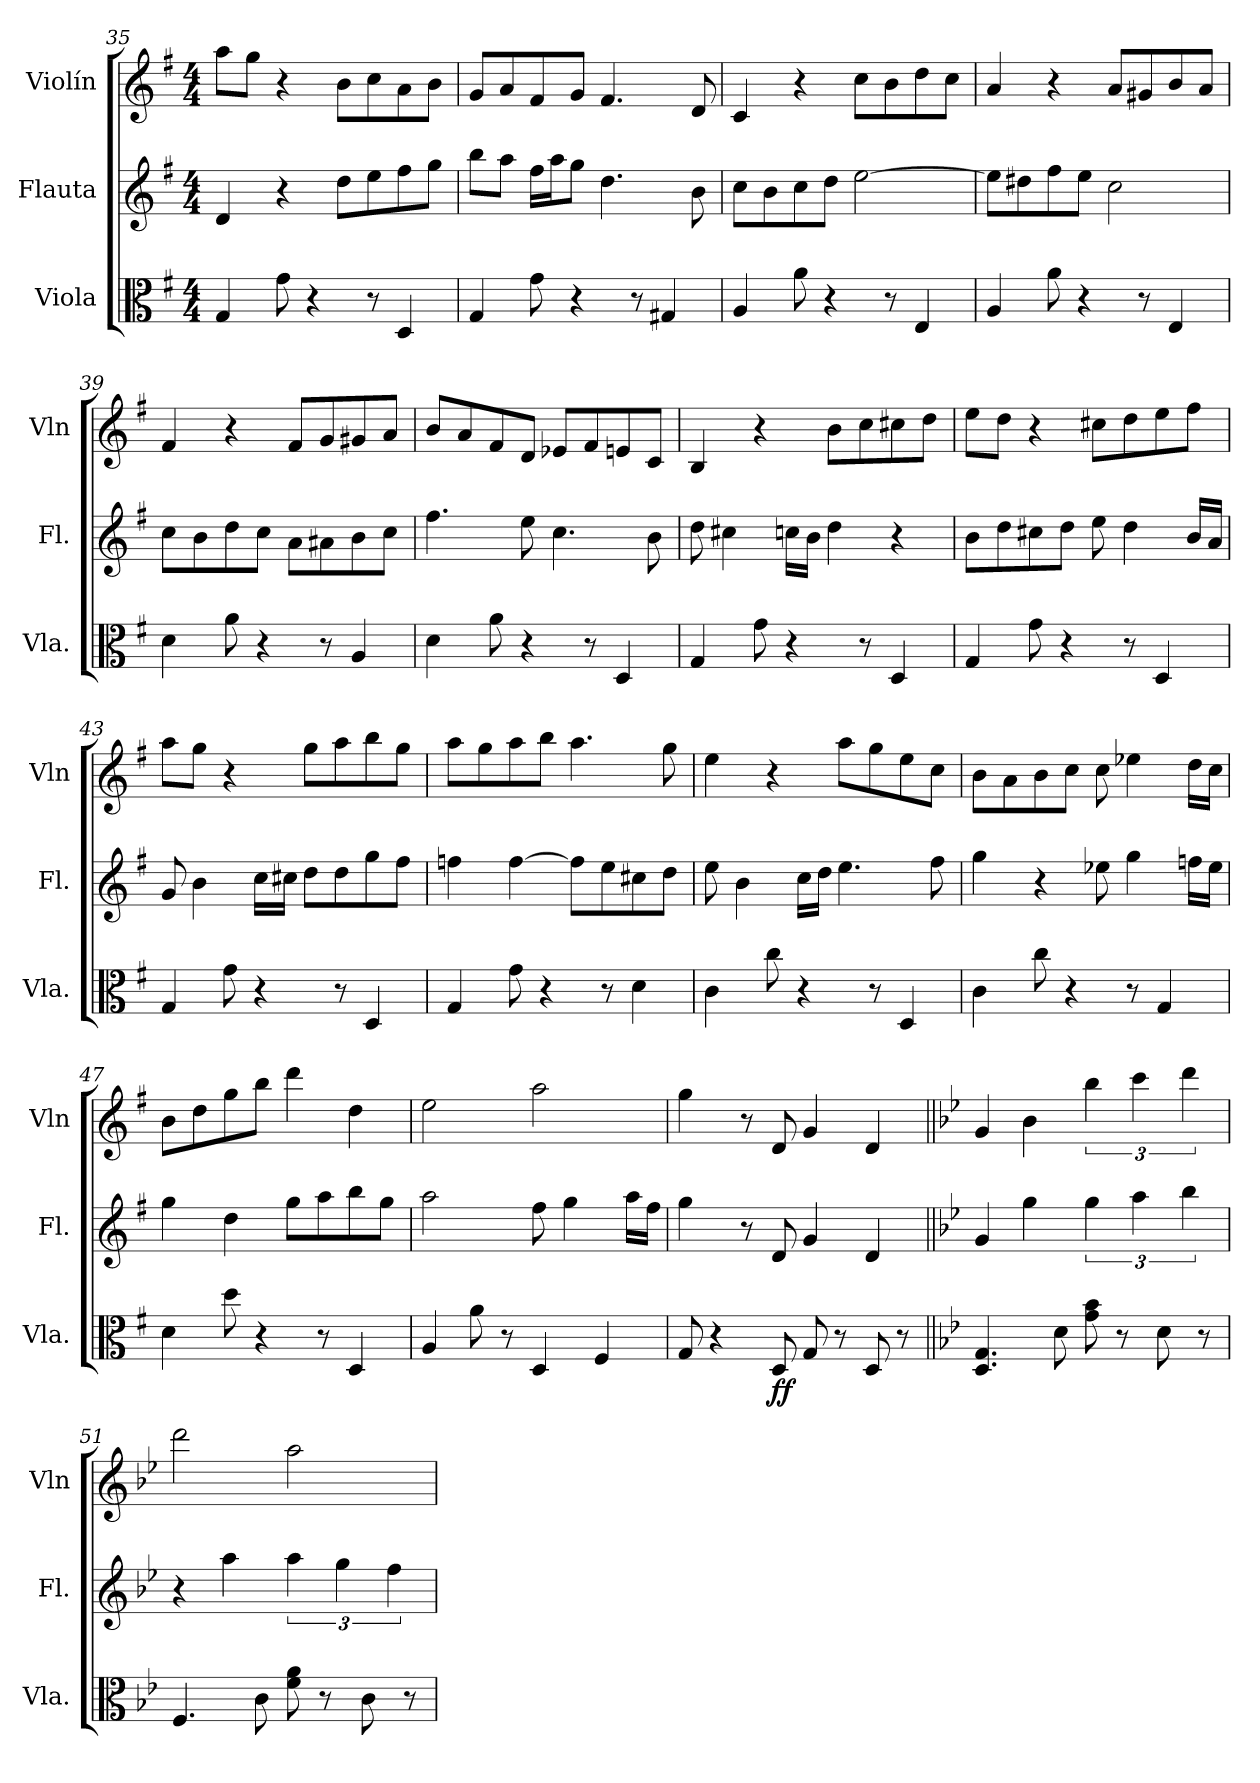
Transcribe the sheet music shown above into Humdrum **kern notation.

**kern	**dynam	**kern	**kern
*part3	*part3	*part2	*part1
*staff3	*staff3	*staff2	*staff1
*I"Viola	*	*I"Flauta	*I"Violín
*I'Vla.	*	*I'Fl.	*I'Vln
*clefC3	*	*clefG2	*clefG2
*k[f#]	*	*k[f#]	*k[f#]
*M4/4	*	*M4/4	*M4/4
=35	=35	=35	=35
4G/	.	4d/	8aa\L
.	.	.	8gg\J
8g\	.	4r	4r
4r	.	.	.
.	.	8dd\L	8b\L
8r	.	8ee\	8cc\
4D/	.	8ff#\	8a\
.	.	8gg\J	8b\J
=36	=36	=36	=36
4G/	.	8bb\L	8g/L
.	.	8aa\J	8a/
8g\	.	16ff#\LL	8f#/
.	.	16aa\J	.
4r	.	8gg\J	8g/J
.	.	4.dd\	4.f#/
8r	.	.	.
4G#X/	.	.	.
.	.	8b\	8d/
!!LO:PB:g=z
=37	=37	=37	=37
4A/	.	8cc\L	4c/
.	.	8b\	.
8a\	.	8cc\	4r
4r	.	8dd\J	.
.	.	[2ee\	8cc\L
8r	.	.	8b\
4E/	.	.	8dd\
.	.	.	8cc\J
=38	=38	=38	=38
4A/	.	8ee\L]	4a/
.	.	8dd#X\	.
8a\	.	8ff#\	4r
4r	.	8ee\J	.
.	.	2cc\	8a/L
8r	.	.	8g#X/
4E/	.	.	8b/
.	.	.	8a/J
=39	=39	=39	=39
4d\	.	8cc\L	4f#/
.	.	8b\	.
8a\	.	8dd\	4r
4r	.	8cc\J	.
.	.	8a\L	8f#/L
8r	.	8a#X\	8g/
4A/	.	8b\	8g#X/
.	.	8cc\J	8a/J
=40	=40	=40	=40
4d\	.	4.ff#\	8b/L
.	.	.	8a/
8a\	.	.	8f#/
4r	.	8ee\	8d/J
.	.	4.cc\	8e-X/L
8r	.	.	8f#/
4D/	.	.	8en/
.	.	8b\	8c/J
!!LO:LB:g=z
=41	=41	=41	=41
4G/	.	8dd\	4B/
.	.	4cc#X\	.
8g\	.	.	4r
4r	.	16ccn\LL	.
.	.	16b\JJ	.
.	.	4dd\	8b\L
8r	.	.	8cc\
4D/	.	4r	8cc#X\
.	.	.	8dd\J
=42	=42	=42	=42
4G/	.	8b\L	8ee\L
.	.	8dd\	8dd\J
8g\	.	8cc#X\	4r
4r	.	8dd\J	.
.	.	8ee\	8cc#X\L
8r	.	4dd\	8dd\
4D/	.	.	8ee\
.	.	16b/LL	8ff#\J
.	.	16a/JJ	.
=43	=43	=43	=43
4G/	.	8g/	8aa\L
.	.	4b\	8gg\J
8g\	.	.	4r
4r	.	16cc\LL	.
.	.	16cc#X\JJ	.
.	.	8dd\L	8gg\L
8r	.	8dd\	8aa\
4D/	.	8gg\	8bb\
.	.	8ff#\J	8gg\J
=44	=44	=44	=44
4G/	.	4ffn\	8aa\L
.	.	.	8gg\
8g\	.	[4ff\	8aa\
4r	.	.	8bb\J
.	.	8ff\L]	4.aa\
8r	.	8ee\	.
4d\	.	8cc#X\	.
.	.	8dd\J	8gg\
!!LO:LB:g=z
=45	=45	=45	=45
4c\	.	8ee\	4ee\
.	.	4b\	.
8cc\	.	.	4r
4r	.	16cc\LL	.
.	.	16dd\JJ	.
.	.	4.ee\	8aa\L
8r	.	.	8gg\
4D/	.	.	8ee\
.	.	8ff#\	8cc\J
=46	=46	=46	=46
4c\	.	4gg\	8b\L
.	.	.	8a\
8cc\	.	4r	8b\
4r	.	.	8cc\J
.	.	8ee-X\	8cc\
8r	.	4gg\	4ee-X\
4G/	.	.	.
.	.	16ffn\LL	16dd\LL
.	.	16ee-\JJ	16cc\JJ
=47	=47	=47	=47
4d\	.	4gg\	8b\L
.	.	.	8dd\
8dd\	.	4dd\	8gg\
4r	.	.	8bb\J
.	.	8gg\L	4ddd\
8r	.	8aa\	.
4D/	.	8bb\	4dd\
.	.	8gg\J	.
=48	=48	=48	=48
4A/	.	2aa\	2ee\
8a\	.	.	.
8r	.	.	.
4D/	.	8ff#\	2aa\
.	.	4gg\	.
4F#/	.	.	.
.	.	16aa\LL	.
.	.	16ff#\JJ	.
!!LO:LB:g=z
=49	=49	=49	=49
8G/	.	4gg\	4gg\
4r	.	.	.
.	.	8r	8r
!	!LO:DY:b	!	!
8D/	ff	8d/	8d/
8G/	.	4g/	4g/
8r	.	.	.
8D/	.	4d/	4d/
8r	.	.	.
=50||	=50||	=50||	=50||
*k[b-e-]	*	*k[b-e-]	*k[b-e-]
4.D/ 4.G/	.	4g/	4g/
.	.	4gg\	4b-\
8d\	.	.	.
8g\ 8b-\	.	6gg\	6bb-\
8r	.	.	.
.	.	6aa\	6ccc\
8d\	.	.	.
.	.	6bb-\	6ddd\
8r	.	.	.
=51	=51	=51	=51
4.F/	.	4r	2ddd\
.	.	4aa\	.
8c\	.	.	.
8f\ 8a\	.	6aa\	2aa\
8r	.	.	.
.	.	6gg\	.
8c\	.	.	.
.	.	6ff\	.
8r	.	.	.
=	=	=	=
*-	*-	*-	*-
